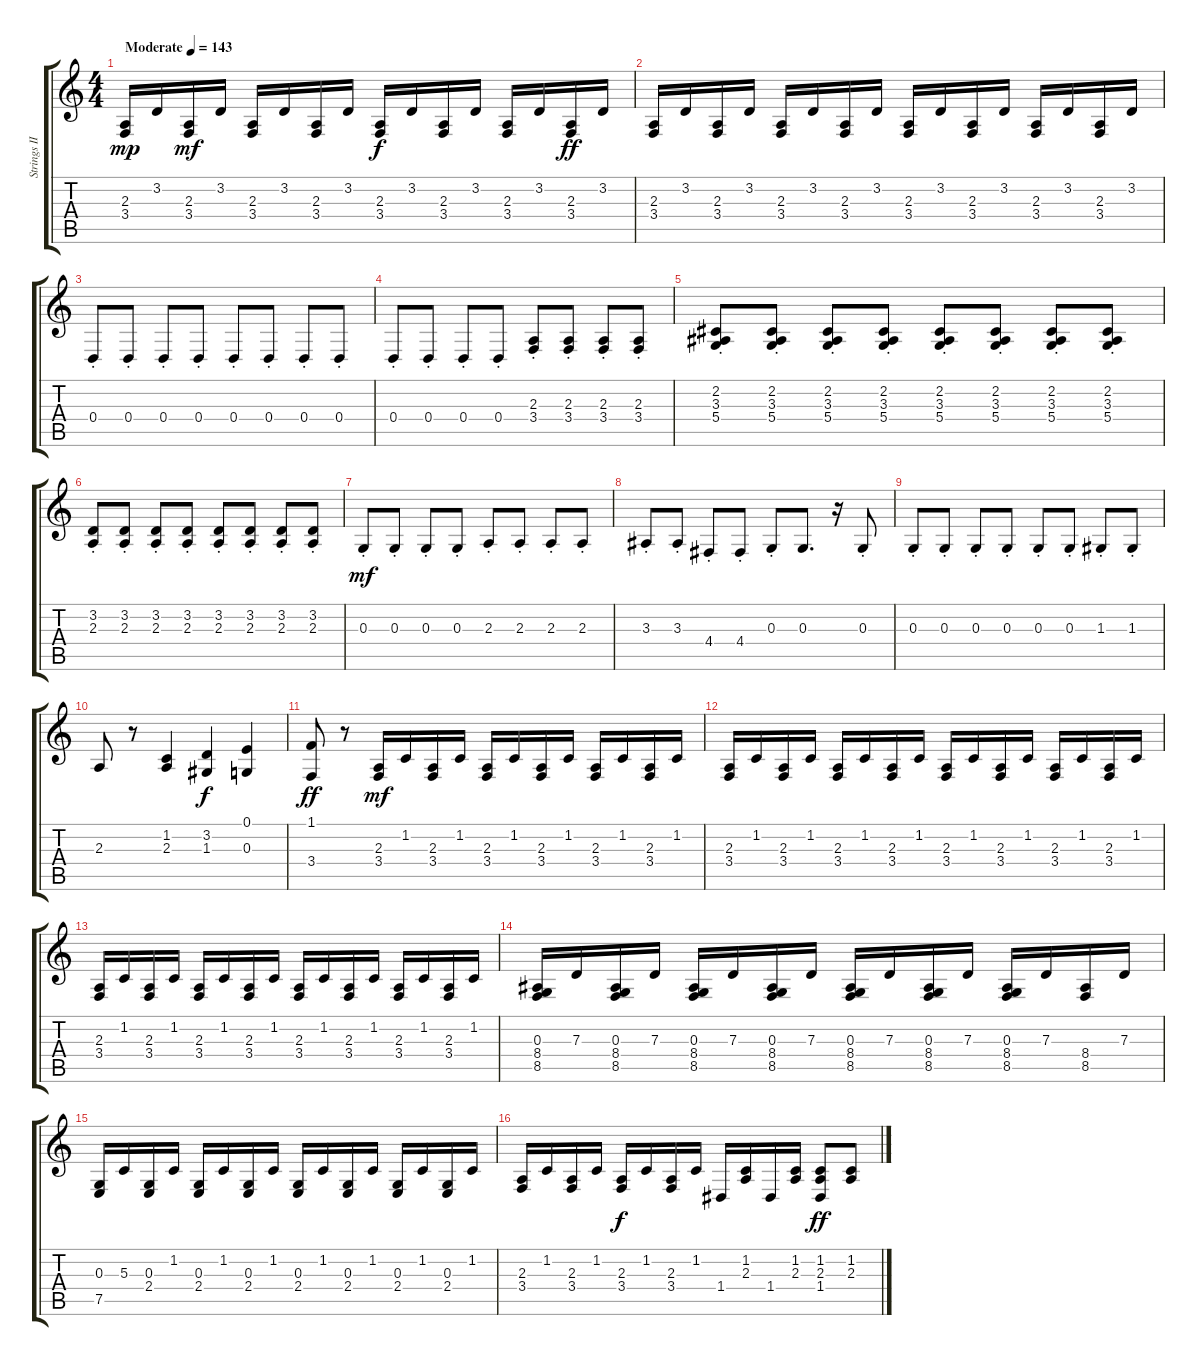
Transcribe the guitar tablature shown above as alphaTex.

\track ("Strings II" "Strings II") {instrument stringensemble1}
\staff {score tabs}
\tuning (E4 B3 G3 D3 A2 E2) {hide}
\ts (4 4)
\tempo (143 "Moderate")
\clef g2
\ks c
(2.3 3.4).16{dy mp instrument stringensemble1} 3.2.16 (2.3 3.4).16{dy mf} 3.2.16 (2.3 3.4).16 3.2.16 (2.3 3.4).16 3.2.16 (2.3 3.4).16{dy f} 3.2.16 (2.3 3.4).16 3.2.16 (2.3 3.4).16 3.2.16 (2.3 3.4).16{dy ff} 3.2.16 |
(2.3 3.4).16 3.2.16 (2.3 3.4).16 3.2.16 (2.3 3.4).16 3.2.16 (2.3 3.4).16 3.2.16 (2.3 3.4).16 3.2.16 (2.3 3.4).16 3.2.16 (2.3 3.4).16 3.2.16 (2.3 3.4).16 3.2.16 |
0.4{st}.8 0.4{st}.8 0.4{st}.8 0.4{st}.8 0.4{st}.8 0.4{st}.8 0.4{st}.8 0.4{st}.8 |
0.4{st}.8 0.4{st}.8 0.4{st}.8 0.4{st}.8 (2.3{st} 3.4{st}).8 (2.3{st} 3.4{st}).8 (2.3{st} 3.4{st}).8 (2.3{st} 3.4{st}).8 |
(2.2{st} 3.3{st} 5.4{st}).8 (2.2{st} 3.3{st} 5.4{st}).8 (2.2{st} 3.3{st} 5.4{st}).8 (2.2{st} 3.3{st} 5.4{st}).8 (2.2{st} 3.3{st} 5.4{st}).8 (2.2{st} 3.3{st} 5.4{st}).8 (2.2{st} 3.3{st} 5.4{st}).8 (2.2{st} 3.3{st} 5.4{st}).8 |
(3.2{st} 2.3{st}).8 (3.2{st} 2.3{st}).8 (3.2{st} 2.3{st}).8 (3.2{st} 2.3{st}).8 (3.2{st} 2.3{st}).8 (3.2{st} 2.3{st}).8 (3.2{st} 2.3{st}).8 (3.2{st} 2.3{st}).8 |
0.3{st}.8{dy mf} 0.3{st}.8 0.3{st}.8 0.3{st}.8 2.3{st}.8 2.3{st}.8 2.3{st}.8 2.3{st}.8 |
3.3{st}.8 3.3{st}.8 4.4{st}.8 4.4{st}.8 0.3{st}.8 0.3.8{d} r.16 0.3{st}.8 |
0.3{st}.8 0.3{st}.8 0.3{st}.8 0.3{st}.8 0.3{st}.8 0.3{st}.8 1.3{st}.8 1.3{st}.8 |
2.3.8 r.8 (1.2 2.3).4 (3.2 1.3).4{dy f} (0.1 0.3).4 |
(1.1 3.4).8{dy ff} r.8 (2.3 3.4).16{dy mf} 1.2.16 (2.3 3.4).16 1.2.16 (2.3 3.4).16 1.2.16 (2.3 3.4).16 1.2.16 (2.3 3.4).16 1.2.16 (2.3 3.4).16 1.2.16 |
(2.3 3.4).16 1.2.16 (2.3 3.4).16 1.2.16 (2.3 3.4).16 1.2.16 (2.3 3.4).16 1.2.16 (2.3 3.4).16 1.2.16 (2.3 3.4).16 1.2.16 (2.3 3.4).16 1.2.16 (2.3 3.4).16 1.2.16 |
(2.3 3.4).16 1.2.16 (2.3 3.4).16 1.2.16 (2.3 3.4).16 1.2.16 (2.3 3.4).16 1.2.16 (2.3 3.4).16 1.2.16 (2.3 3.4).16 1.2.16 (2.3 3.4).16 1.2.16 (2.3 3.4).16 1.2.16 |
(0.3 8.4 8.5).16 7.3.16 (0.3 8.4 8.5).16 7.3.16 (0.3 8.4 8.5).16 7.3.16 (0.3 8.4 8.5).16 7.3.16 (0.3 8.4 8.5).16 7.3.16 (0.3 8.4 8.5).16 7.3.16 (0.3 8.4 8.5).16 7.3.16 (8.4 8.5).16 7.3.16 |
(0.3 7.5).16 5.3.16 (0.3 2.4).16 1.2.16 (0.3 2.4).16 1.2.16 (0.3 2.4).16 1.2.16 (0.3 2.4).16 1.2.16 (0.3 2.4).16 1.2.16 (0.3 2.4).16 1.2.16 (0.3 2.4).16 1.2.16 |
(2.3 3.4).16 1.2.16 (2.3 3.4).16 1.2.16 (2.3 3.4).16{dy f} 1.2.16 (2.3 3.4).16 1.2.16 1.4.16 (1.2 2.3).16 1.4.16 (1.2 2.3).16 (1.2 2.3 1.4).8{dy ff} (1.2 2.3).8
